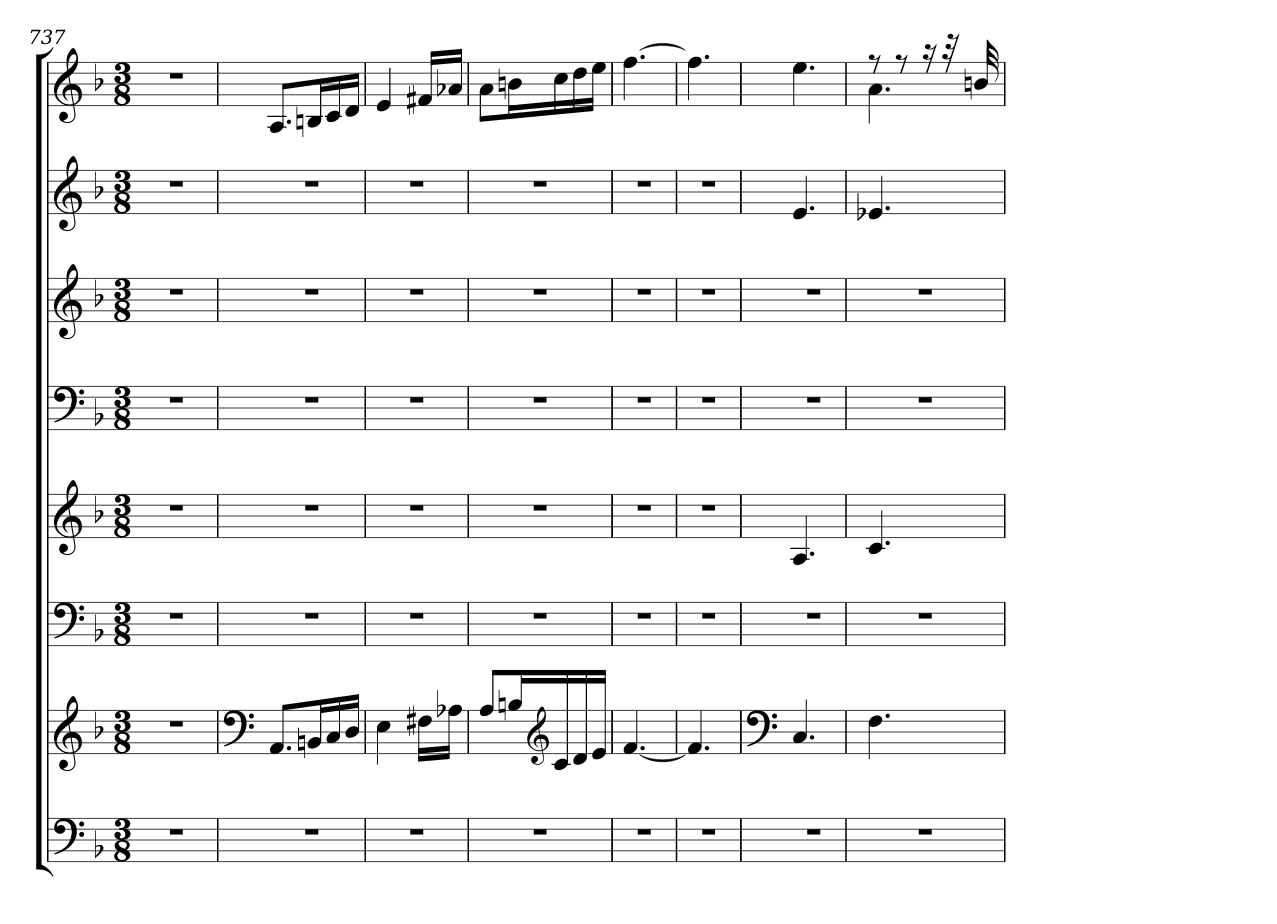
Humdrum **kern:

**kern	**kern	**kern	**kern	**kern	**kern	**kern	**kern
*part5	*part5	*part4	*part4	*part3	*part3	*part2	*part1
*staff8	*staff7	*staff6	*staff5	*staff4	*staff3	*staff2	*staff1
*clefF4	*clefG2	*clefF4	*clefG2	*clefF4	*clefG2	*clefG2	*clefG2
*k[b-]	*k[b-]	*k[b-]	*k[b-]	*k[b-]	*k[b-]	*k[b-]	*k[b-]
*M3/8	*M3/8	*M3/8	*M3/8	*M3/8	*M3/8	*M3/8	*M3/8
=737	=737	=737	=737	=737	=737	=737	=737
4.r	4.r	4.r	4.r	4.r	4.r	4.r	4.r
=738	=738	=738	=738	=738	=738	=738	=738
*	*clefF4	*	*	*	*	*	*
*	*	*	*	*	*	*	*MM154
4.r	8.AA/L	4.r	4.r	4.r	4.r	4.r	8.A/L
.	16BBn/L	.	.	.	.	.	16Bn/L
.	16C/	.	.	.	.	.	16c/
.	16D/JJ	.	.	.	.	.	16d/JJ
!!LO:PB:g=z
=739	=739	=739	=739	=739	=739	=739	=739
4.r	4E\	4.r	4.r	4.r	4.r	4.r	4e/
.	16F#X\LL	.	.	.	.	.	16f#X/LL
.	16A-X\JJ	.	.	.	.	.	16a-X/JJ
=740	=740	=740	=740	=740	=740	=740	=740
4.r	8A/L	4.r	4.r	4.r	4.r	4.r	8a\L
.	16Bn/L	.	.	.	.	.	16bn\L
*	*clefG2	*	*	*	*	*	*
.	16c/	.	.	.	.	.	16cc\
.	16d/	.	.	.	.	.	16dd\
.	16e/JJ	.	.	.	.	.	16ee\JJ
=741	=741	=741	=741	=741	=741	=741	=741
4.r	[4.f/	4.r	4.r	4.r	4.r	4.r	[4.ff\
=742	=742	=742	=742	=742	=742	=742	=742
4.r	4.f/]	4.r	4.r	4.r	4.r	4.r	4.ff\]
=743	=743	=743	=743	=743	=743	=743	=743
*	*clefF4	*	*	*	*	*	*
4.r	4.C/	4.r	4.A/	4.r	4.r	4.e/	4.ee\
=744	=744	=744	=744	=744	=744	=744	=744
*	*	*	*	*	*	*	*^
4.r	4.F\	4.r	4.c/	4.r	4.r	4.e-X/	8r	4.a\
.	.	.	.	.	.	.	8r	.
.	.	.	.	.	.	.	16r	.
.	.	.	.	.	.	.	32r	.
.	.	.	.	.	.	.	32bn/	.
*	*	*	*	*	*	*	*v	*v
=	=	=	=	=	=	=	=
*-	*-	*-	*-	*-	*-	*-	*-
